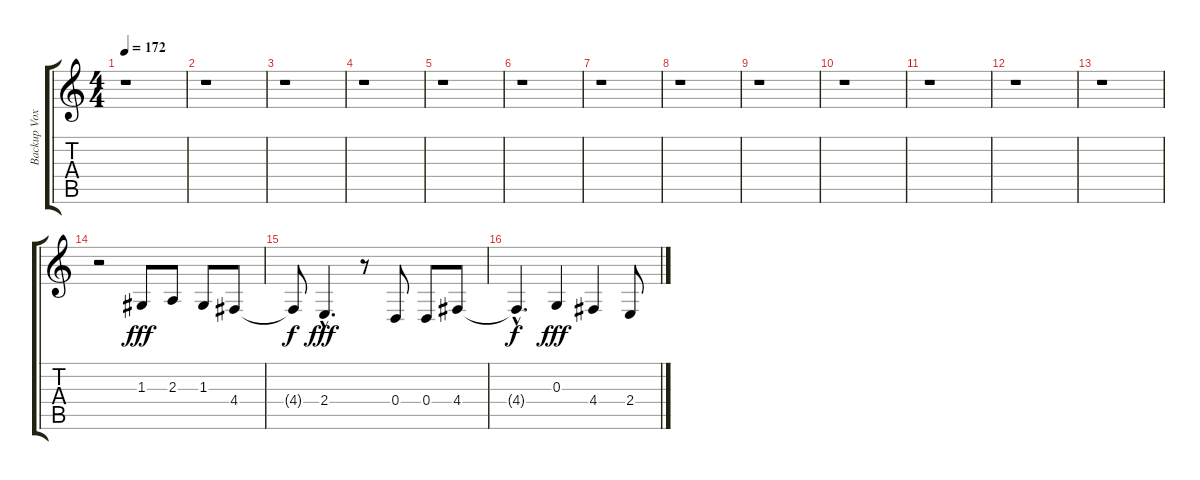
\track ("Backup Vox" "Backup Vox") {instrument voiceoohs}
\staff {score tabs}
\tuning (E4 B3 G3 D3 A2 E2) {hide}
\ts (4 4)
\tempo 172
\clef g2
\ks c
r.1{dy fff instrument voiceoohs} |
r.1 |
r.1 |
r.1 |
r.1 |
r.1 |
r.1 |
r.1 |
r.1 |
r.1 |
r.1 |
r.1 |
r.1 |
r.2 1.3.8 2.3.8 1.3.8 4.4.8 |
4.4{t}.8{dy f} 2.4{hac}.4{d dy fff} r.8 0.4.8 0.4.8 4.4.8 |
4.4{hac t}.4{d dy f} 0.3.4{dy fff} 4.4.4 2.4.8
